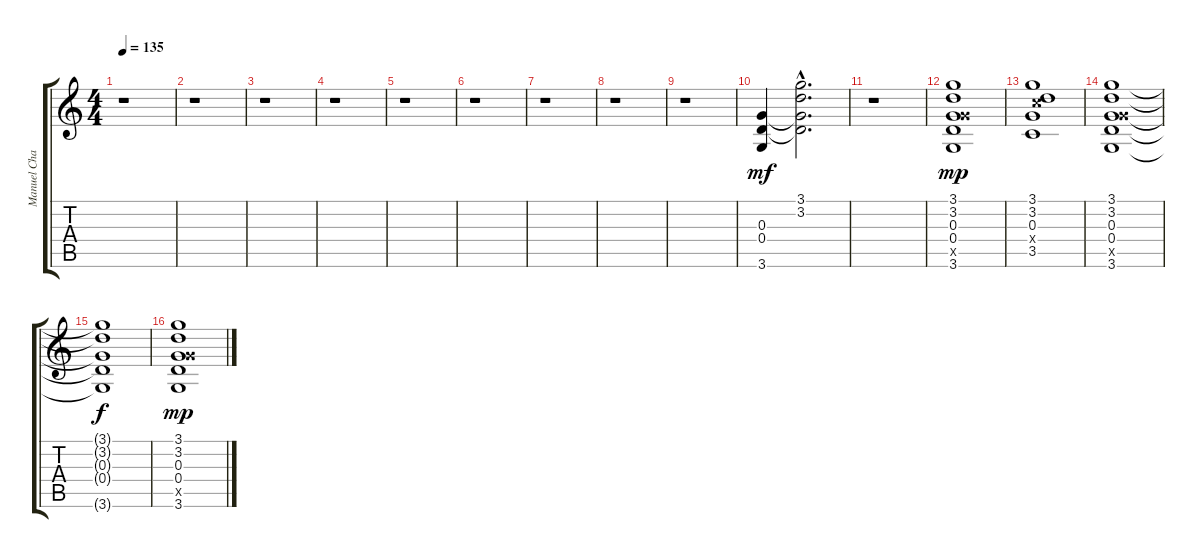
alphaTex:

\track ("Manuel Charlton (guitar lead, slide)" "Manuel Cha") {instrument distortionguitar}
\staff {score tabs}
\tuning (E4 B3 G3 D3 A2 E2) {hide}
\ts (4 4)
\tempo 135
\clef g2
\ks c
r.1{dy mf} |
r.1 |
r.1 |
r.1 |
r.1 |
r.1 |
r.1 |
r.1 |
r.1 |
(0.3 0.4 3.6).4 (3.1{hac} 3.2{hac} 0.3{hac t} 0.4{hac t}).2{d} |
r.1 |
(3.1 3.2 0.3 0.4 10.5{x} 3.6).1{dy mp} |
(3.1 3.2 0.3 10.4{x} 3.5).1 |
(3.1 3.2 0.3 0.4 10.5{x} 3.6).1 |
(3.1{t} 3.2{t} 0.3{t} 0.4{t} 3.6{t}).1{dy f} |
(3.1 3.2 0.3 0.4 10.5{x} 3.6).1{dy mp}
